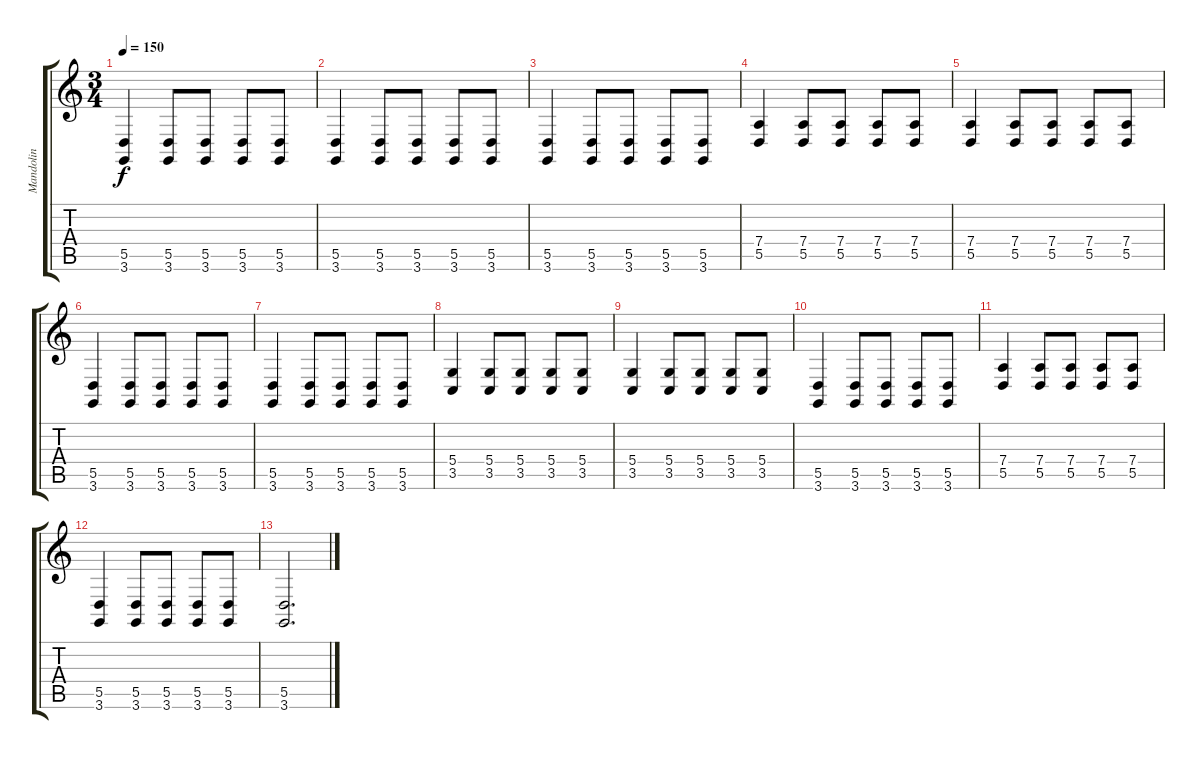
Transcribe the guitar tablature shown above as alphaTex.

\track ("Mandolin" "Mandolin") {instrument shamisen}
\staff {score tabs}
\tuning (E4 B3 G3 D3 A2 E2) {hide}
\ts (3 4)
\tempo 150
\clef g2
\ks c
(5.5 3.6).4{dy f} (5.5 3.6).8 (5.5 3.6).8 (5.5 3.6).8 (5.5 3.6).8 |
(5.5 3.6).4 (5.5 3.6).8 (5.5 3.6).8 (5.5 3.6).8 (5.5 3.6).8 |
(5.5 3.6).4 (5.5 3.6).8 (5.5 3.6).8 (5.5 3.6).8 (5.5 3.6).8 |
(7.4 5.5).4 (7.4 5.5).8 (7.4 5.5).8 (7.4 5.5).8 (7.4 5.5).8 |
(7.4 5.5).4 (7.4 5.5).8 (7.4 5.5).8 (7.4 5.5).8 (7.4 5.5).8 |
(5.5 3.6).4 (5.5 3.6).8 (5.5 3.6).8 (5.5 3.6).8 (5.5 3.6).8 |
(5.5 3.6).4 (5.5 3.6).8 (5.5 3.6).8 (5.5 3.6).8 (5.5 3.6).8 |
(5.4 3.5).4 (5.4 3.5).8 (5.4 3.5).8 (5.4 3.5).8 (5.4 3.5).8 |
(5.4 3.5).4 (5.4 3.5).8 (5.4 3.5).8 (5.4 3.5).8 (5.4 3.5).8 |
(5.5 3.6).4 (5.5 3.6).8 (5.5 3.6).8 (5.5 3.6).8 (5.5 3.6).8 |
(7.4 5.5).4 (7.4 5.5).8 (7.4 5.5).8 (7.4 5.5).8 (7.4 5.5).8 |
(5.5 3.6).4 (5.5 3.6).8 (5.5 3.6).8 (5.5 3.6).8 (5.5 3.6).8 |
(5.5 3.6).2{d}
